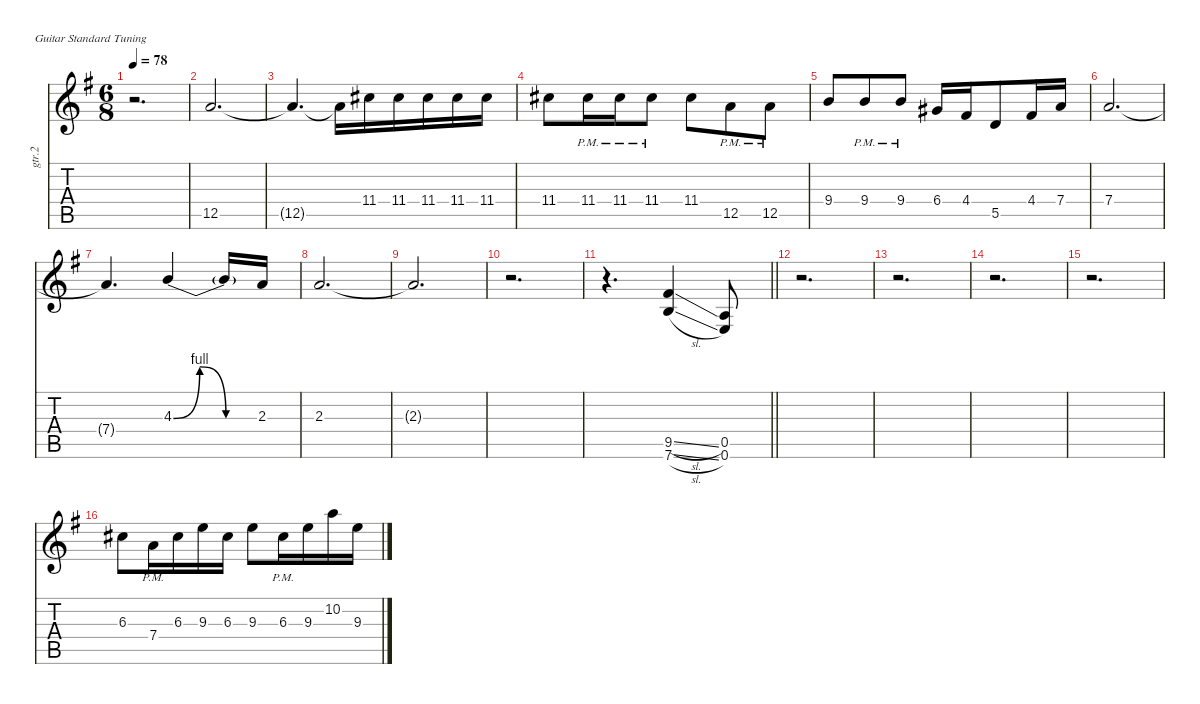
\defaultSystemsLayout 4
\hideDynamics
\bracketExtendMode nobrackets
\otherSystemsTrackNameOrientation horizontal
\track ("Guitar 2" "gtr.2") {defaultSystemsLayout 8 instrument distortionguitar}
\staff {score tabs}
\tuning (E4 B3 G3 D3 A2 E2)
\ts (6 8)
\tempo 78
\clef g2
\ks eminor
r.2{d dy f beam Down} |
12.5{acc forcenatural}.2{d beam Up} |
12.5{t acc forcenatural}.4{d beam Up} 12.5{t acc forcenatural}.16{beam Down} 11.4{acc #}.16{beam Down} 11.4{acc #}.16{beam Down} 11.4{acc #}.16{beam Down} 11.4{acc #}.16{beam Down} 11.4{acc #}.16{beam Down} |
11.4{acc #}.8{beam Down} 11.4{pm acc #}.16{beam Down} 11.4{pm acc #}.16{beam Down} 11.4{pm acc #}.8{beam Down} 11.4{acc #}.8{beam Down} 12.5{pm acc forcenatural}.8{beam Down} 12.5{pm acc forcenatural}.8{beam Down} |
9.4{acc forcenatural}.8{beam Up} 9.4{pm acc forcenatural}.8{beam Up} 9.4{pm acc forcenatural}.8{beam Up} 6.4{acc #}.16{beam Up} 4.4{acc #}.16{beam Up} 5.5{acc forcenatural}.8{beam Up} 4.4{acc #}.16{beam Up} 7.4{acc forcenatural}.16{beam Up} |
7.4{acc forcenatural}.2{d beam Up} |
7.4{t acc forcenatural}.4{d beam Up} 4.3{be (bendrelease 3.5999999999999996 0 11.4 4 37.8 4 53.4 0) acc forcenatural}.4{beam Up} 4.3{be (hold 0 0 60 0) t acc forcenatural}.16{beam Up} 2.3{acc forcenatural}.16{beam Up} |
2.3{acc forcenatural}.2{d beam Up} |
2.3{t acc forcenatural}.2{d beam Up} |
r.2{d beam Down} |
\barLineRight lightlight
r.4{d beam Down} (9.5{sl acc #} 7.6{sl acc forcenatural}).4{beam Up} (0.5{acc forcenatural} 0.6{acc forcenatural}).8{beam Up} |
r.2{d beam Down} |
r.2{d beam Down} |
r.2{d beam Down} |
r.2{d beam Down} |
6.3{acc #}.8{beam Down} 7.4{pm acc forcenatural}.16{beam Down} 6.3{acc #}.16{beam Down} 9.3{acc forcenatural}.16{beam Down} 6.3{acc #}.16{beam Down} 9.3{acc forcenatural}.8{beam Down} 6.3{pm acc #}.16{beam Down} 9.3{acc forcenatural}.16{beam Down} 10.2{acc forcenatural}.16{beam Down} 9.3{acc forcenatural}.16{beam Down}
